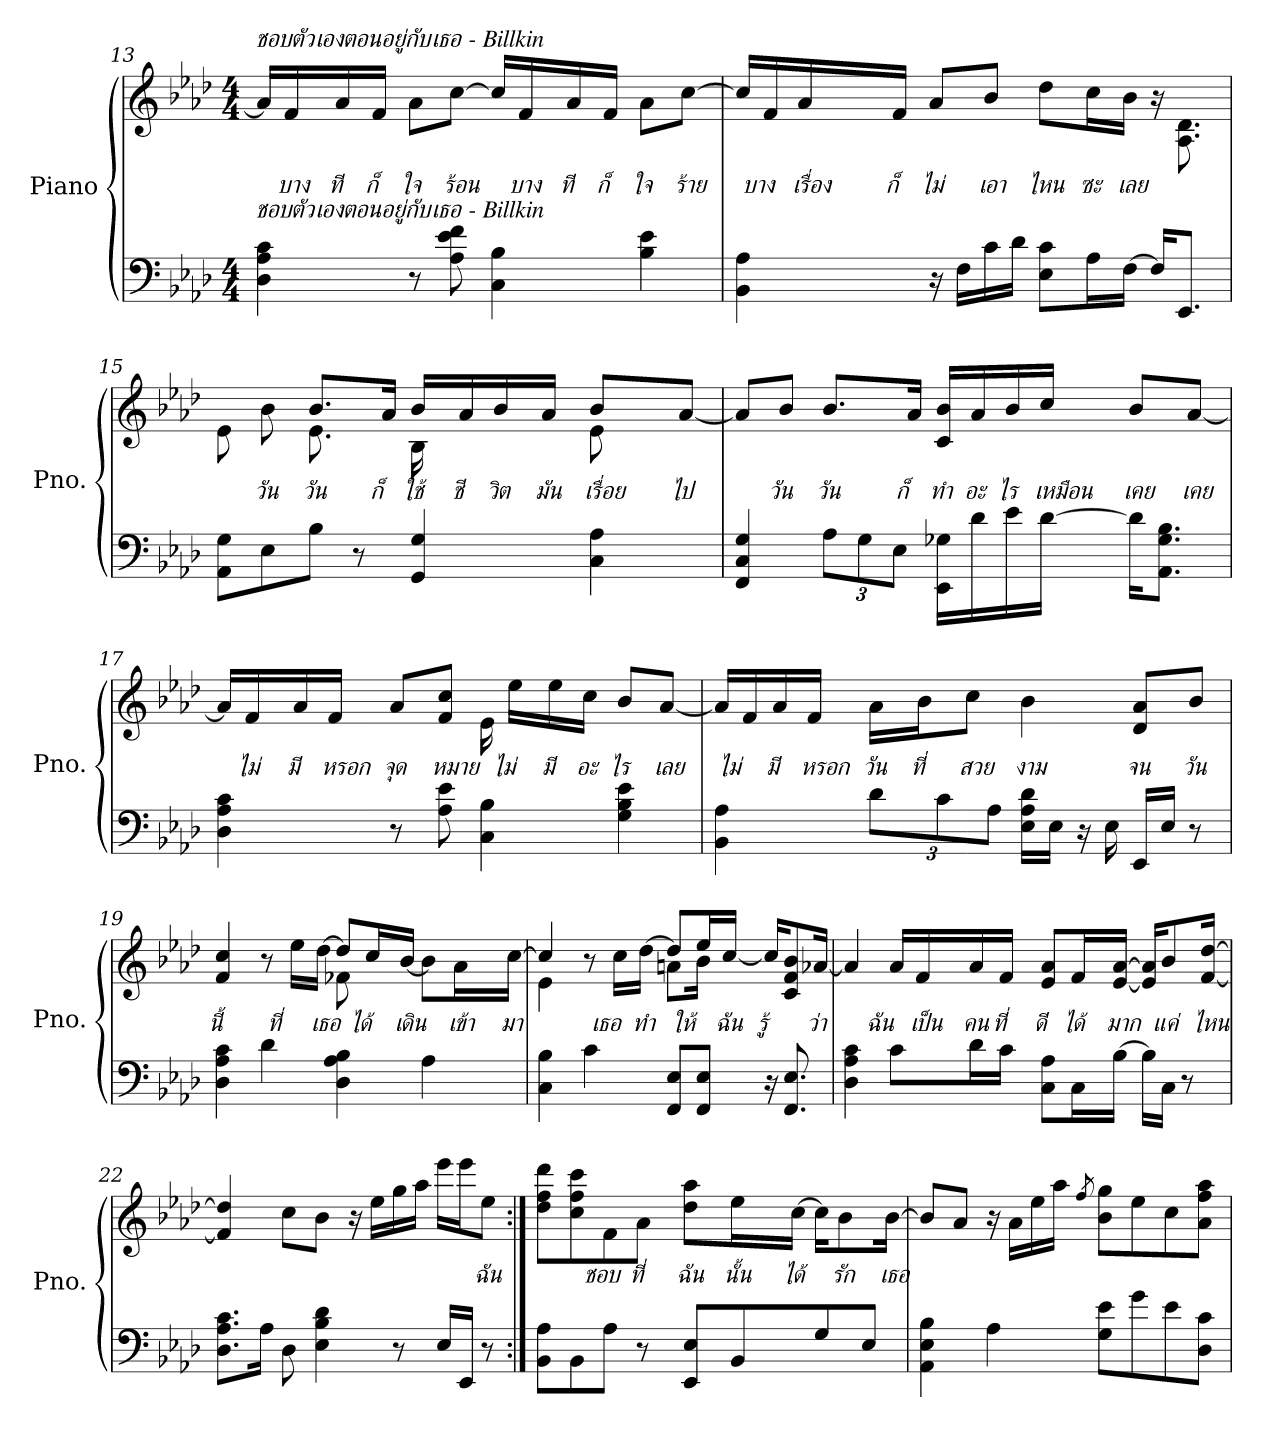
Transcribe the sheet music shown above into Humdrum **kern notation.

**kern	**kern	**text
*part1	*part1	*part1
*staff2	*staff1	*staff1
*I"Piano	*	*
*I'Pno.	*	*
!!LO:PB:g=z
*clefF4	*clefG2	*
*k[b-e-a-d-]	*k[b-e-a-d-]	*
*M4/4	*M4/4	*
=13	=13	=13
!	!LO:TX:a:t=ชอบตัวเองตอนอยู่กับเธอ - Billkin	!
!LO:TX:a:t=ชอบตัวเองตอนอยู่กับเธอ - Billkin	!	!
4D-\ 4A-\ 4c\	16a-/LL]	.
!	!	!LO:LY:b
.	16f/	บาง
!	!	!LO:LY:b
.	16a-/	ที
!	!	!LO:LY:b
.	16f/JJ	ก็
!	!	!LO:LY:b
8r	8a-\L	ใจ
!	!	!LO:LY:b
8A-\ 8e-\ 8f\	[8cc\J	ร้อน
4C\ 4B-\	16cc/LL]	.
!	!	!LO:LY:b
.	16f/	บาง
!	!	!LO:LY:b
.	16a-/	ที
!	!	!LO:LY:b
.	16f/JJ	ก็
!	!	!LO:LY:b
4B-\ 4e-\	8a-\L	ใจ
!	!	!LO:LY:b
.	[8cc\J	ร้าย
=14	=14	=14
4BB-\ 4A-\	16cc/LL]	.
!	!	!LO:LY:b
.	16f/	บาง
!	!	!LO:LY:b
.	16a-/	เรื่อง
!	!	!LO:LY:b
.	16f/JJ	ก็
!	!	!LO:LY:b
16r	8a-/L	ไม่
16F\LL	.	.
!	!	!LO:LY:b
16c\	8b-/J	เอา
16d-\JJ	.	.
!	!	!LO:LY:b
8E-\ 8c\L	8dd-\L	ไหน
!	!	!LO:LY:b
16A-\L	16cc\L	ซะ
!	!	!LO:LY:b
[16F\JJ	16b-\JJ	เลย
16F/KL]	16r	.
8.EE-/J	8.A-\ 8.d-\	.
=15	=15	=15
*	*^	*
8AA-\ 8G\L	8ryy	8e-\	.
!	!	!	!LO:LY:b
8E-\	8b-\	8ryy	วัน
!	!	!	!LO:LY:b
8B-\J	8.b-/L	8.e-\	วัน
8r	.	.	.
!	!	!	!LO:LY:b
.	16a-/Jk	16ryy	ก็
!	!	!	!LO:LY:b
4GG/ 4G/	16b-/LL	16B-\	ใช้
!	!	!	!LO:LY:b
.	16a-/	8.ryy	ชี
!	!	!	!LO:LY:b
.	16b-/	.	วิต
!	!	!	!LO:LY:b
.	16a-/JJ	.	มัน
!	!	!	!LO:LY:b
4C\ 4A-\	8b-/L	8e-\	เรื่อย
!	!	!	!LO:LY:b
.	[8a-/J	8ryy	ไป
*	*v	*v	*
!!LO:LB:g=z
=16	=16	=16
4FF/ 4C/ 4G/	8a-/L]	.
!	!	!LO:LY:b
.	8b-/J	วัน
*Xbrackettup	*	*
!	!	!LO:LY:b
12A-\L	8.b-/L	วัน
12G\	.	.
12E-\J	.	.
!	!	!LO:LY:b
.	16a-/Jk	ก็
!	!	!LO:LY:b
16EE-\ 16G-X\LL	16c/ 16b-/LL	ทำ
!	!	!LO:LY:b
16d-\	16a-/	อะ
!	!	!LO:LY:b
16e-\	16b-/	ไร
!	!	!LO:LY:b
[16d-\JJ	16cc/JJ	เหมือน
!	!	!LO:LY:b
16d-\KL]	8b-/L	เคย
8.AA-\ 8.G-\ 8.B-\J	.	.
!	!	!LO:LY:b
.	[8a-/J	เคย
=17	=17	=17
*	*^	*
4D-\ 4A-\ 4c\	16a-/LL]	2ryy	.
!	!	!	!LO:LY:b
.	16f/	.	ไม่
!	!	!	!LO:LY:b
.	16a-/	.	มี
!	!	!	!LO:LY:b
.	16f/JJ	.	หรอก
!	!	!	!LO:LY:b
8r	8a-/L	.	จุด
!	!	!	!LO:LY:b
8A-\ 8e-\	8f/ 8cc/J	.	หมาย
4C\ 4B-\	16ryy	16e-\	.
!	!	!	!LO:LY:b
.	16ee-\LL	4..ryy	ไม่
!	!	!	!LO:LY:b
.	16ee-\	.	มี
!	!	!	!LO:LY:b
.	16cc\JJ	.	อะ
!	!	!	!LO:LY:b
4G\ 4B-\ 4e-\	8b-/L	.	ไร
!	!	!	!LO:LY:b
.	[8a-/J	.	เลย
*	*v	*v	*
=18	=18	=18
4BB-\ 4A-\	16a-/LL]	.
!	!	!LO:LY:b
.	16f/	ไม่
!	!	!LO:LY:b
.	16a-/	มี
!	!	!LO:LY:b
.	16f/JJ	หรอก
!	!	!LO:LY:b
12d-\L	16a-\LL	วัน
!	!	!LO:LY:b
.	16b-\J	ที่
12c\	.	.
!	!	!LO:LY:b
.	8cc\J	สวย
12A-\J	.	.
!	!	!LO:LY:b
16E-\ 16A-\ 16d-\LL	4b-\	งาม
16E-\JJ	.	.
16r	.	.
16E-\	.	.
!	!	!LO:LY:b
16EE-/LL	8d-/ 8a-/L	จน
16E-/JJ	.	.
!	!	!LO:LY:b
8r	8b-/J	วัน
!!LO:LB:g=z
=19	=19	=19
!	!	!LO:LY:b
*	*^	*
4D-\ 4A-\ 4c\	4f/ 4cc/	2ryy	นี้
4d-\	8r	.	.
!	!	!	!LO:LY:b
.	16ee-\LL	.	ที่
!	!	!	!LO:LY:b
.	[16dd-\JJ	.	เธอ
4D-\ 4A-\ 4B-\	8dd-/L]	8f-X\	.
!	!	!	!LO:LY:b
.	16cc/L	4.ryy	ได้
!	!	!	!LO:LY:b
.	[16b-/JJ	.	เดิน
4A-\	8b-\L]	.	.
!	!	!	!LO:LY:b
.	16a-\L	.	เข้า
!	!	!	!LO:LY:b
.	[16cc\JJ	.	มา
=20	=20	=20	=20
4C\ 4B-\	4cc/]	4e-\	.
4c\	8r	4ryy	.
!	!	!	!LO:LY:b
.	16cc\LL	.	เธอ
!	!	!	!LO:LY:b
.	[16dd-\JJ	.	ทำ
8FF/ 8E-/L	8dd-/L]	8an\L	.
!	!	!	!LO:LY:b
8FF/ 8E-/J	16ee-/L	16b-\Jk	ให้
!	!	!	!LO:LY:b
.	[16cc/JJ	4ryy	ฉัน
!	!	!	!LO:LY:b
16r	16cc/KL]	.	รู้
8.FF/ 8.E-/	8c/ 8f/ 8b-/	.	.
!	!	!	!LO:LY:b
.	[16a-X/Jk	16ryy	ว่า
*	*v	*v	*
!!LO:LB:g=z
=21	=21	=21
4D-\ 4A-\ 4c\	4a-/]	.
!	!	!LO:LY:b
8c\L	16a-/LL	ฉัน
!	!	!LO:LY:b
.	16f/	เป็น
!	!	!LO:LY:b
16d-\L	16a-/	คน
!	!	!LO:LY:b
16c\JJ	16f/JJ	ที่
!	!	!LO:LY:b
8C\ 8A-\L	8e-/ 8a-/L	ดี
!	!	!LO:LY:b
16C\L	16f/L	ได้
!	!	!LO:LY:b
[16B-\JJ	[16e-/ [16a-/JJ	มาก
16B-\LL]	16e-/] 16a-/]KL	.
!	!	!LO:LY:b
16C\JJ	8b-/	แค่
8r	.	.
!	!	!LO:LY:b
.	[16f/ [16dd-/Jk	ไหน
=22	=22	=22
8.D-\ 8.A-\ 8.c\L	4f/] 4dd-/]	.
16A-\Jk	.	.
8D-\	8cc\L	.
4E-\ 4B-\ 4d-\	8b-\J	.
.	16r	.
.	16ee-\LL	.
8r	16gg\	.
.	16aa-\JJ	.
16E-/LL	16eee-\LL	.
16EE-/JJ	16eee-\J	.
!	!	!LO:LY:b
8r	8ee-\J	ฉัน
!!LO:LB:g=z
=23:|!	=23:|!	=23:|!
8BB-\ 8A-\L	8dd-\ 8ff\ 8ddd-\L	.
8BB-\	8cc\ 8ff\ 8ccc\	.
!	!	!LO:LY:b
8A-\J	8f\	ชอบ
!	!	!LO:LY:b
8r	8a-\J	ที่
!	!	!LO:LY:b
8EE-/ 8E-/L	8dd-\ 8aa-\L	ฉัน
!	!	!LO:LY:b
8BB-/	16ee-\L	นั้น
!	!	!LO:LY:b
.	[16cc\JJ	ได้
8G/	16cc\KL]	.
!	!	!LO:LY:b
.	8b-\	รัก
8E-/J	.	.
!	!	!LO:LY:b
.	[16b-\Jk	เธอ
=24	=24	=24
4AA-\ 4E-\ 4B-\	8b-/L]	.
.	8a-/J	.
4A-\	16r	.
.	16a-\LL	.
.	16ee-\	.
.	16aa-\JJ	.
.	8qff/	.
8G\ 8e-\L	8b-\ 8gg\L	.
8g\	8ee-\	.
8e-\	8cc\	.
8D-\ 8c\J	8a-\ 8ff\ 8aa-\J	.
=	=	=
*-	*-	*-
